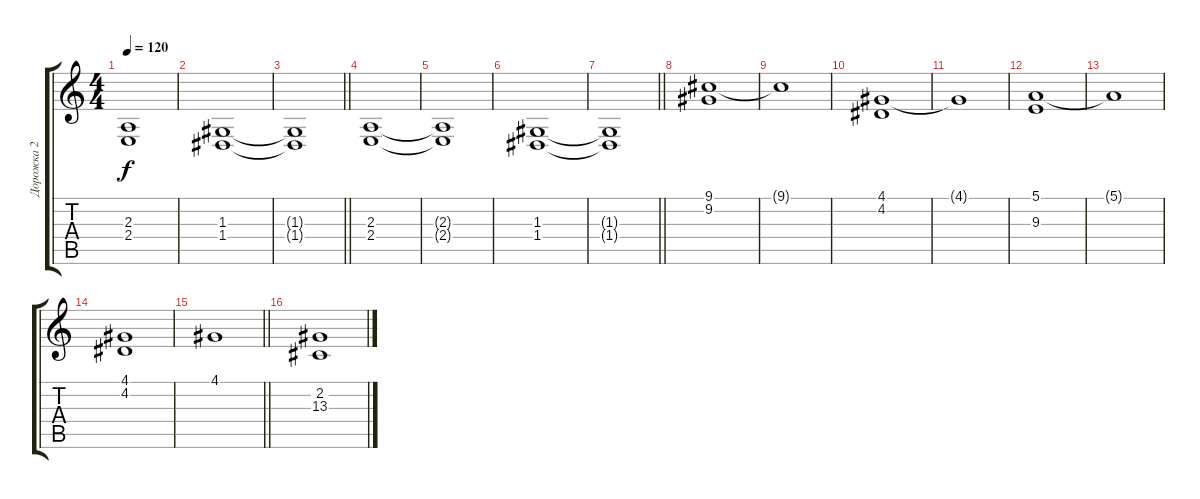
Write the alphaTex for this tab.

\track ("Дорожка 2" "Дорожка 2") {instrument synthstrings2}
\staff {score tabs}
\tuning (E4 B3 G3 D3 A2 E2) {hide}
\ts (4 4)
\tempo 120
\clef g2
\ks c
(2.3{t} 2.4{t}).1{dy f} |
(1.3 1.4).1 |
\barLineRight lightlight
(1.3{t} 1.4{t}).1 |
(2.3 2.4).1 |
(2.3{t} 2.4{t}).1 |
(1.3 1.4).1 |
\barLineRight lightlight
(1.3{t} 1.4{t}).1 |
\section ("" "")
(9.1 9.2).1 |
9.1{t}.1 |
(4.1 4.2).1 |
4.1{t}.1 |
(5.1 9.3).1 |
5.1{t}.1 |
(4.1 4.2).1 |
\barLineRight lightlight
4.1.1 |
\section ("" "")
(2.2 13.3).1
